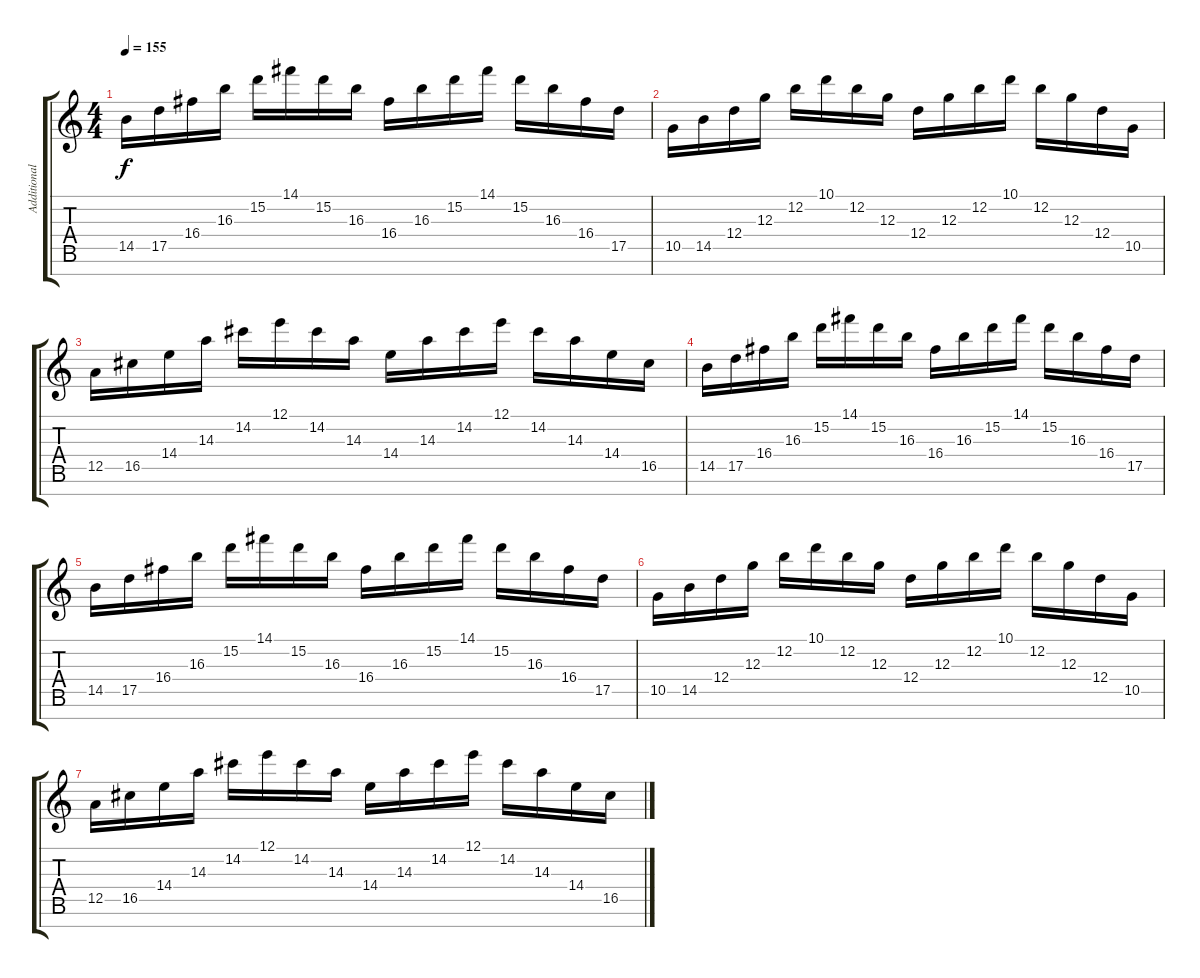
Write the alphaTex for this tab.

\track ("Additional Guitar" "Additional") {instrument distortionguitar}
\staff {score tabs}
\tuning (E4 B3 G3 D3 A2 E2 B1) {hide}
\ts (4 4)
\tempo 155
\clef g2
\ks c
14.5.16{dy f} 17.5.16 16.4.16 16.3.16 15.2.16 14.1.16 15.2.16 16.3.16 16.4.16 16.3.16 15.2.16 14.1.16 15.2.16 16.3.16 16.4.16 17.5.16 |
10.5.16 14.5.16 12.4.16 12.3.16 12.2.16 10.1.16 12.2.16 12.3.16 12.4.16 12.3.16 12.2.16 10.1.16 12.2.16 12.3.16 12.4.16 10.5.16 |
12.5.16 16.5.16 14.4.16 14.3.16 14.2.16 12.1.16 14.2.16 14.3.16 14.4.16 14.3.16 14.2.16 12.1.16 14.2.16 14.3.16 14.4.16 16.5.16 |
14.5.16 17.5.16 16.4.16 16.3.16 15.2.16 14.1.16 15.2.16 16.3.16 16.4.16 16.3.16 15.2.16 14.1.16 15.2.16 16.3.16 16.4.16 17.5.16 |
14.5.16 17.5.16 16.4.16 16.3.16 15.2.16 14.1.16 15.2.16 16.3.16 16.4.16 16.3.16 15.2.16 14.1.16 15.2.16 16.3.16 16.4.16 17.5.16 |
10.5.16 14.5.16 12.4.16 12.3.16 12.2.16 10.1.16 12.2.16 12.3.16 12.4.16 12.3.16 12.2.16 10.1.16 12.2.16 12.3.16 12.4.16 10.5.16 |
12.5.16 16.5.16 14.4.16 14.3.16 14.2.16 12.1.16 14.2.16 14.3.16 14.4.16 14.3.16 14.2.16 12.1.16 14.2.16 14.3.16 14.4.16 16.5.16
